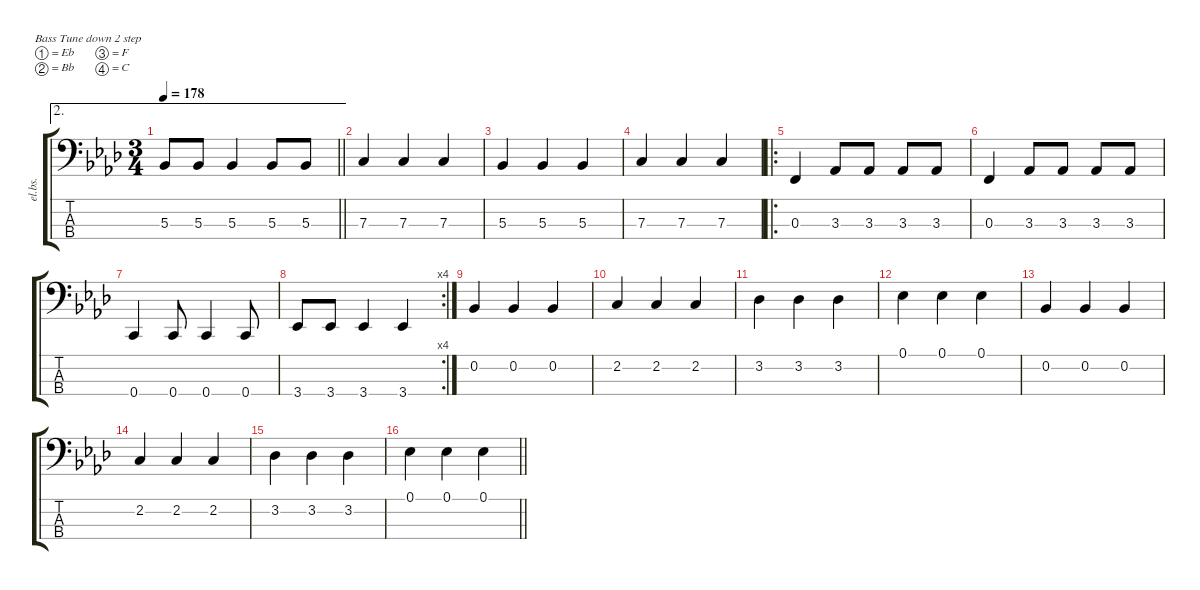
\defaultSystemsLayout 4
\hideDynamics
\bracketExtendMode groupsimilarinstruments
\otherSystemsTrackNameOrientation horizontal
\track ("Bass" "el.bs.") {instrument slapbass1}
\staff {score tabs}
\tuning (Eb2 Bb1 F1 C1)
\ae 2
\ts (3 4)
\tempo 178
\clef f4
\barLineRight lightlight
\ks fminor
5.3{acc b}.8{dy f} 5.3{acc b}.8 5.3{acc b}.4 5.3{acc b}.8 5.3{acc b}.8 |
7.3{acc forcenatural}.4 7.3{acc forcenatural}.4 7.3{acc forcenatural}.4 |
5.3{acc b}.4 5.3{acc b}.4 5.3{acc b}.4 |
7.3{acc forcenatural}.4 7.3{acc forcenatural}.4 7.3{acc forcenatural}.4 |
\ro
0.3{acc forcenatural}.4 3.3{acc b}.8 3.3{acc b}.8 3.3{acc b}.8 3.3{acc b}.8 |
0.3{acc forcenatural}.4 3.3{acc b}.8 3.3{acc b}.8 3.3{acc b}.8 3.3{acc b}.8 |
0.4{acc forcenatural}.4 0.4{acc forcenatural}.8 0.4{acc forcenatural}.4 0.4{acc forcenatural}.8 |
\rc 4
3.4{acc b}.8 3.4{acc b}.8 3.4{acc b}.4 3.4{acc b}.4 |
0.2{acc b}.4 0.2{acc b}.4 0.2{acc b}.4 |
2.2{acc forcenatural}.4 2.2{acc forcenatural}.4 2.2{acc forcenatural}.4 |
3.2{acc b}.4 3.2{acc b}.4 3.2{acc b}.4 |
0.1{acc b}.4 0.1{acc b}.4 0.1{acc b}.4 |
0.2{acc b}.4 0.2{acc b}.4 0.2{acc b}.4 |
2.2{acc forcenatural}.4 2.2{acc forcenatural}.4 2.2{acc forcenatural}.4 |
3.2{acc b}.4 3.2{acc b}.4 3.2{acc b}.4 |
\barLineRight lightlight
0.1{acc b}.4 0.1{acc b}.4 0.1{acc b}.4
